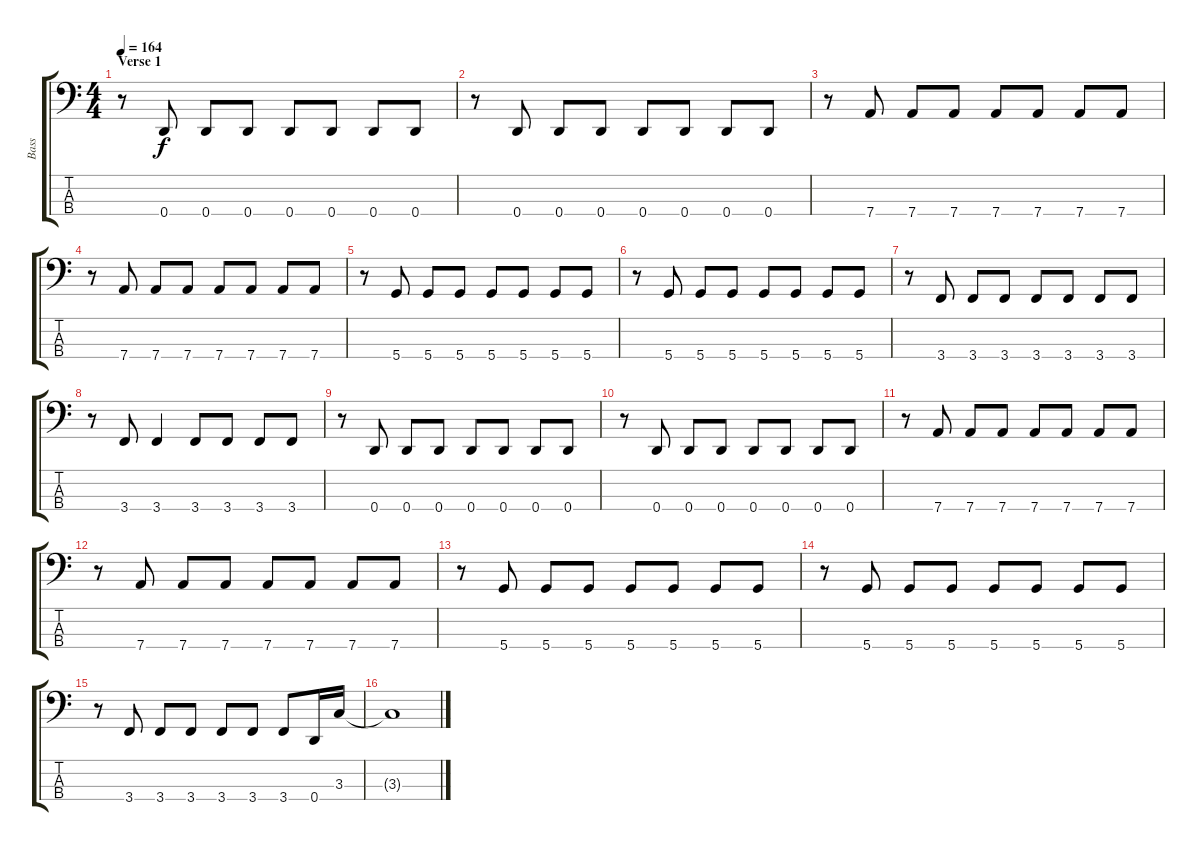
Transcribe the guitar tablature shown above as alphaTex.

\track ("Bass" "Bass") {instrument electricbassfinger}
\staff {score tabs}
\tuning (G2 D2 A1 D1) {hide}
\ts (4 4)
\section ("" "Verse 1")
\tempo 164
\clef f4
\ks c
r.8{dy f instrument electricbassfinger} 0.4.8 0.4.8 0.4.8 0.4.8 0.4.8 0.4.8 0.4.8 |
r.8 0.4.8 0.4.8 0.4.8 0.4.8 0.4.8 0.4.8 0.4.8 |
r.8 7.4.8 7.4.8 7.4.8 7.4.8 7.4.8 7.4.8 7.4.8 |
r.8 7.4.8 7.4.8 7.4.8 7.4.8 7.4.8 7.4.8 7.4.8 |
r.8 5.4.8 5.4.8 5.4.8 5.4.8 5.4.8 5.4.8 5.4.8 |
r.8 5.4.8 5.4.8 5.4.8 5.4.8 5.4.8 5.4.8 5.4.8 |
r.8 3.4.8 3.4.8 3.4.8 3.4.8 3.4.8 3.4.8 3.4.8 |
r.8 3.4.8 3.4.4 3.4.8 3.4.8 3.4.8 3.4.8 |
r.8 0.4.8 0.4.8 0.4.8 0.4.8 0.4.8 0.4.8 0.4.8 |
r.8 0.4.8 0.4.8 0.4.8 0.4.8 0.4.8 0.4.8 0.4.8 |
r.8 7.4.8 7.4.8 7.4.8 7.4.8 7.4.8 7.4.8 7.4.8 |
r.8 7.4.8 7.4.8 7.4.8 7.4.8 7.4.8 7.4.8 7.4.8 |
r.8 5.4.8 5.4.8 5.4.8 5.4.8 5.4.8 5.4.8 5.4.8 |
r.8 5.4.8 5.4.8 5.4.8 5.4.8 5.4.8 5.4.8 5.4.8 |
r.8 3.4.8 3.4.8 3.4.8 3.4.8 3.4.8 3.4.8 0.4.16{instrument electricbasspick} 3.3.16 |
3.3{t}.1
